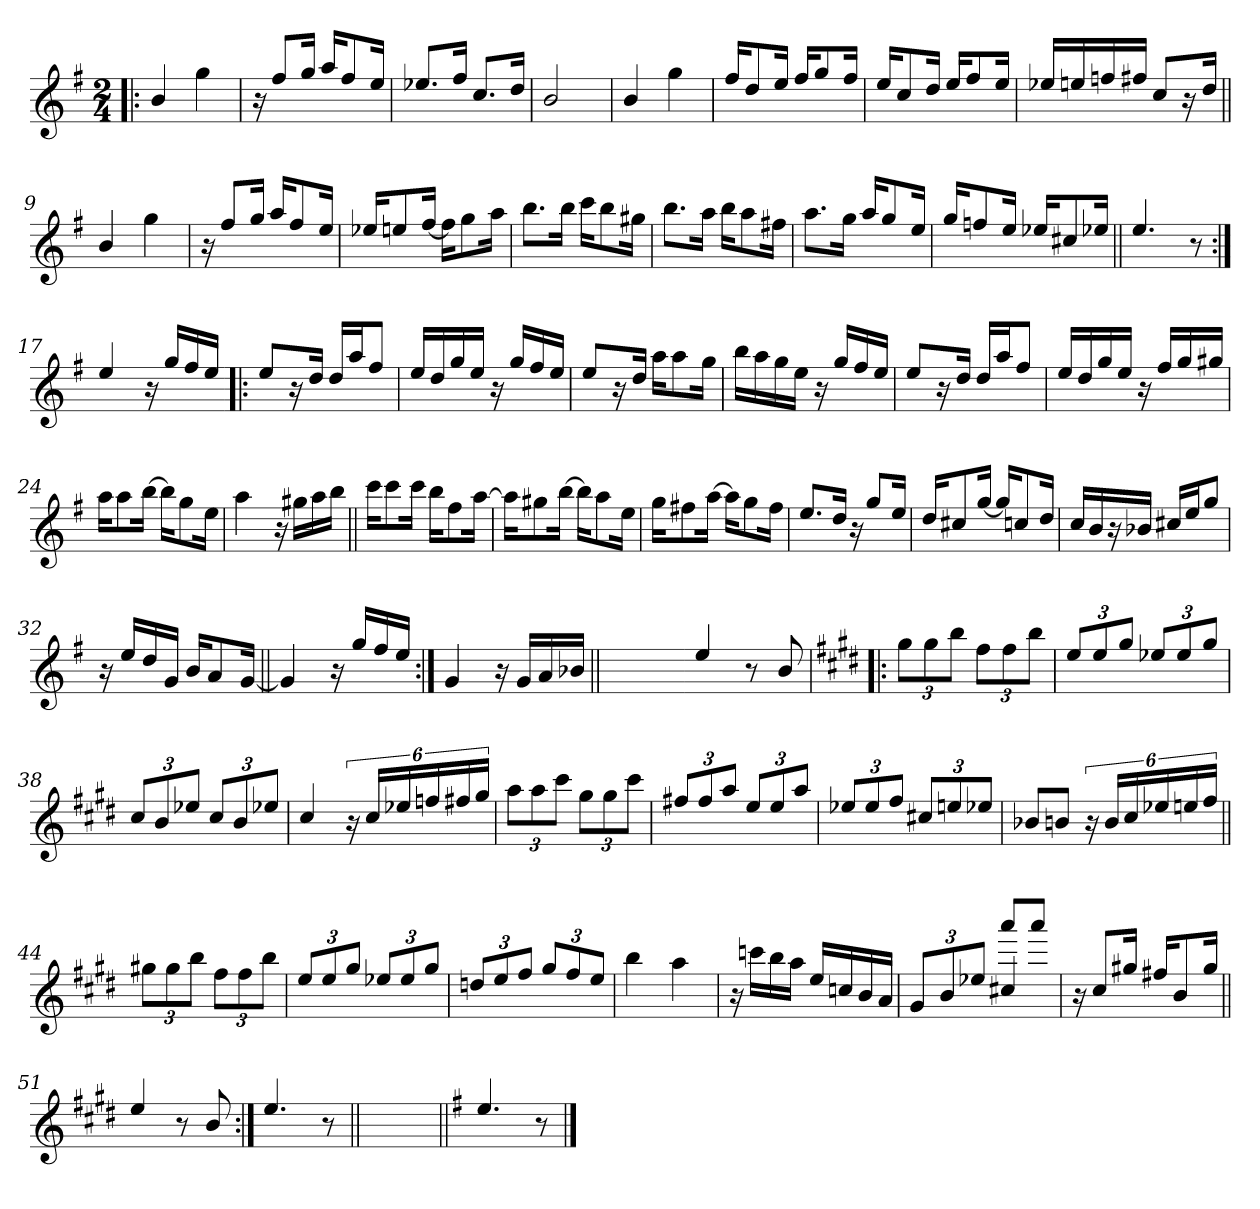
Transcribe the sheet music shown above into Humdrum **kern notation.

**kern
*part1
*staff1
*clefG2
*k[f#]
*G:
*M2/4
=1!|:
4b/
4gg\
=2
16r
8ff#/L
16gg/Jk
16aa/KL
8ff#/
16ee/Jk
=3
8.ee-X/L
16ff#/Jk
8.cc/L
16dd/Jk
=4
2b/
=5
4b/
4gg\
!!LO:LB:g=z
=6
16ff#/KL
8dd/
16ee/Jk
16ff#/KL
8gg/
16ff#/Jk
=7
16ee/KL
8cc/
16dd/Jk
16ee/KL
8ff#/
16ee/Jk
=8
16ee-X/LL
16een/
16ffn/
16ff#X/JJ
8cc/L
16r
16dd/Jk
=9||
4b/
4gg\
!!LO:LB:g=z
=10
16r
8ff#/L
16gg/Jk
16aa/KL
8ff#/
16ee/Jk
=11
16ee-X/KL
8een/
[16ff#/Jk
16ff#\KL]
8gg\
16aa\Jk
=12
8.bb\L
16bb\Jk
16ccc\KL
8bb\
16gg#X\Jk
=13
8.bb\L
16aa\Jk
16bb\KL
8aa\
16ff#X\Jk
!!LO:LB:g=z
=14
8.aa\L
16gg\Jk
16aa/KL
8gg/
16ee/Jk
=15
16gg/KL
8ffn/
16ee/Jk
16ee-X/KL
8cc#X/
16ee-X/Jk
=16||
4.ee/
8r
=17:|!
4ee/
16r
16gg/LL
16ff#/
16ee/JJ
!!LO:LB:g=z
=18!|:
8ee/L
16r
16dd/Jk
16dd/LL
16aa/J
8ff#/J
=19
16ee/LL
16dd/
16gg/
16ee/JJ
16r
16gg/LL
16ff#/
16ee/JJ
=20
8ee/L
16r
16dd/Jk
16aa\KL
8aa\
16gg\Jk
=21
16bb\LL
16aa\
16gg\
16ee\JJ
16r
16gg/LL
16ff#/
16ee/JJ
!!LO:LB:g=z
=22
8ee/L
16r
16dd/Jk
16dd/LL
16aa/J
8ff#/J
=23
16ee/LL
16dd/
16gg/
16ee/JJ
16r
16ff#/LL
16gg/
16gg#X/JJ
=24
16aa\KL
8aa\
[16bb\Jk
16bb\KL]
8gg\
16ee\Jk
=25
4aa\
16r
16gg#X\LL
16aa\
16bb\JJ
=26||
16ccc\KL
8ccc\
16ccc\Jk
16bb\KL
8ff#\
[16aa\Jk
!!LO:LB:g=z
=27
16aa\KL]
8gg#X\
[16bb\Jk
16bb\KL]
8aa\
16ee\Jk
=28
16gg\KL
8ff#X\
[16aa\Jk
16aa\KL]
8gg\
16ff#\Jk
=29
8.ee/L
16dd/Jk
16r
8gg/L
16ee/Jk
=30
16dd/KL
8cc#X/
[16gg/Jk
16gg/KL]
8ccn/
16dd/Jk
!!LO:LB:g=z
=31
16cc/LL
16b/J
16r
16b-X/Jk
16cc#X/LL
16ee/J
8gg/J
=32
16r
16ee/LL
16dd/
16g/JJ
16b/KL
8a/
[16g/Jk
=33||
4g/]
16r
16gg/LL
16ff#/
16ee/JJ
=34:|!
4g/
16r
16g/LL
16a/
16b-X/JJ
=34X341||
2ryy
!!LO:PB:g=z
=35-
4ee/
8r
8b/
=36!|:
*k[f#c#g#d#]
*E:
12gg#\L
12gg#\
12bb\J
12ff#\L
12ff#\
12bb\J
=37
12ee/L
12ee/
12gg#/J
12ee-X/L
12ee-/
12gg#/J
=38
12cc#/L
12b/
12ee-X/J
12cc#/L
12b/
12ee-X/J
!!LO:LB:g=z
=39
4cc#/
24r
24cc#/LL
24ee-X/
24ffn/
24ff#X/
24gg#/JJ
=40
12aa\L
12aa\
12ccc#\J
12gg#\L
12gg#\
12ccc#\J
=41
12ff#X/L
12ff#/
12aa/J
12ee/L
12ee/
12aa/J
=42
12ee-X/L
12ee-/
12ff#/J
12cc#X/L
12een/
12ee-X/J
!!LO:LB:g=z
=43
8b-X/L
8bn/J
24r
24b/LL
24cc#/
24ee-X/
24een/
24ff#/JJ
=44||
12gg#X\L
12gg#\
12bb\J
12ff#\L
12ff#\
12bb\J
=45
12ee/L
12ee/
12gg#/J
12ee-X/L
12ee-/
12gg#/J
!!LO:LB:g=z
=46
12ddn/L
12ee/
12ff#/J
12gg#/L
12ff#/
12ee/J
=47
4bb\
4aa\
=48
16r
16cccn\LL
16bb\
16aa\JJ
16ee/LL
16ccn/
16b/
16a/JJ
=49
*^
*	*^
12g#/L	16ryy	4ryy
.	16ryy	.
12b/	.	.
.	16ryy	.
12ee-X/J	.	.
.	16ryy	.
4cc#X/	8rcyy	8aaa!/L
.	8rcyy	8aaa!/J
*v	*v	*v
!!LO:LB:g=z
=50
16r
8cc#/L
16gg#X/Jk
16ff#X/KL
8b/
16gg#/Jk
=51||
4ee/
8r
8b/
=52:|!
4.ee/
8r
=52X522||
2ryy
=53||
*k[f#]
*G:
4.ee/
8r
==
*-
